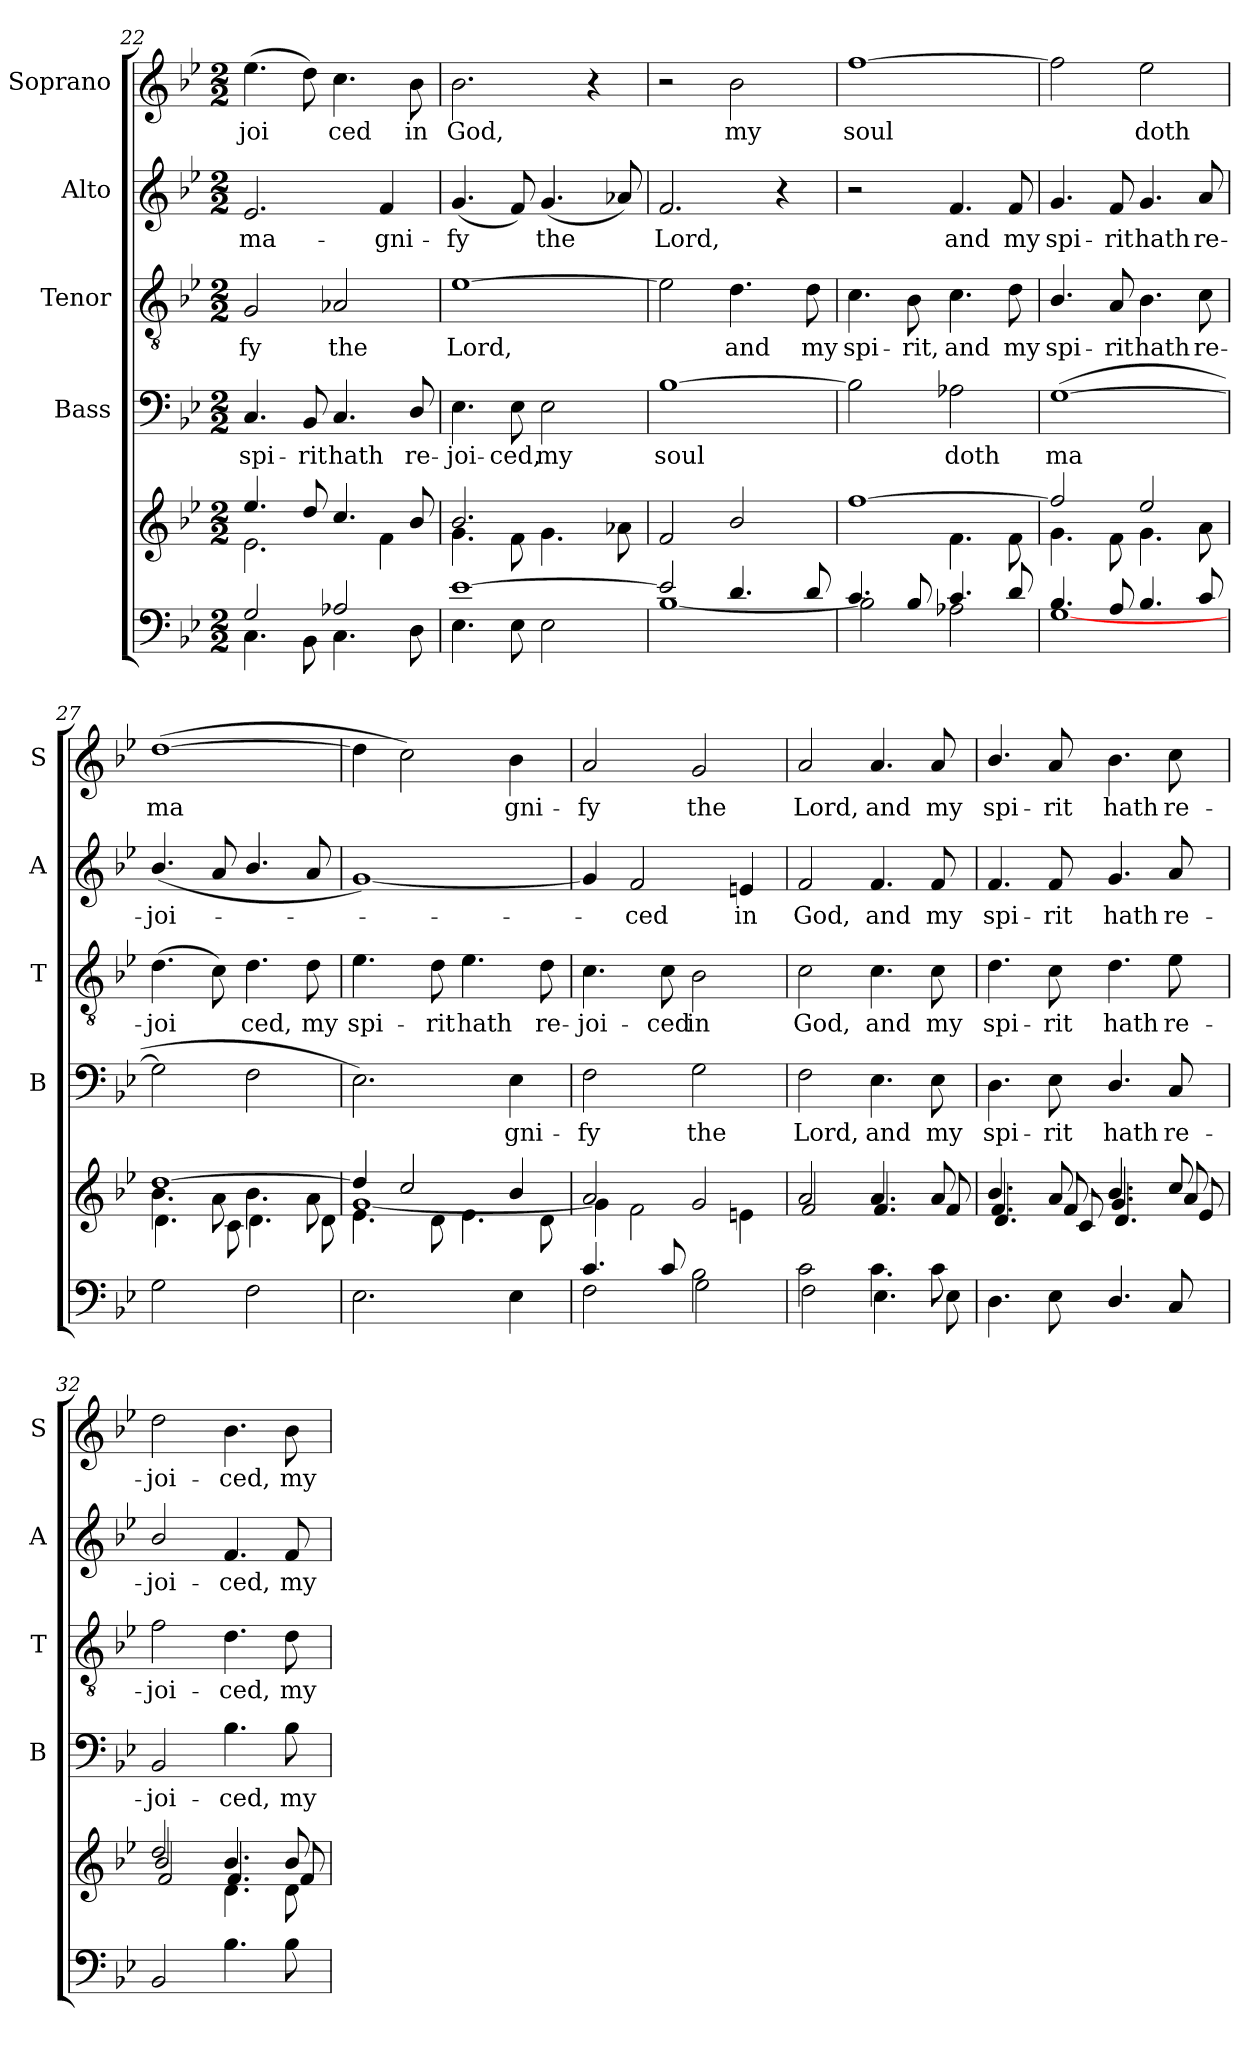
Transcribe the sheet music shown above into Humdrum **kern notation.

**kern	**kern	**kern	**text	**kern	**text	**kern	**text	**kern	**text
*part6	*part5	*part4	*part4	*part3	*part3	*part2	*part2	*part1	*part1
*staff6	*staff5	*staff4	*staff4	*staff3	*staff3	*staff2	*staff2	*staff1	*staff1
*	*	*I"Bass	*	*I"Tenor	*	*I"Alto	*	*I"Soprano	*
*	*	*I'B	*	*I'T	*	*I'A	*	*I'S	*
!!LO:PB:g=z
*clefF4	*clefG2	*clefF4	*	*clefGv2	*	*clefG2	*	*clefG2	*
*k[b-e-]	*k[b-e-]	*k[b-e-]	*	*k[b-e-]	*	*k[b-e-]	*	*k[b-e-]	*
*B-:	*B-:	*B-:	*	*B-:	*	*B-:	*	*B-:	*
*M2/2	*M2/2	*M2/2	*	*M2/2	*	*M2/2	*	*M2/2	*
=22	=22	=22	=22	=22	=22	=22	=22	=22	=22
*^	*^	*	*	*	*	*	*	*	*
!	!	!	!	!	!LO:LY:b	!	!LO:LY:b	!	!LO:LY:b	!	!LO:LY:b
2G/	4.C\	4.ee-/	2.e-\	4.C/	spi-	2G/	-fy	2.e-/	ma-	(>4.ee-\	-joi­
!	!	!	!	!	!LO:LY:b	!	!	!	!	!	!
.	8BB-\	8dd/	.	8BB-/	-rit	.	.	.	.	8dd\)	.
!	!	!	!	!	!LO:LY:b	!	!LO:LY:b	!	!	!	!LO:LY:b
2A-X/	4.C\	4.cc/	.	4.C/	hath	2A-X/	the	.	.	4.cc\	ced
!	!	!	!	!	!	!	!	!	!LO:LY:b	!	!
.	.	.	4f\	.	.	.	.	4f/	-gni-	.	.
!	!	!	!	!	!LO:LY:b	!	!	!	!	!	!LO:LY:b
.	8D\	8b-/	.	8D/	re-	.	.	.	.	8b-\	in
=23	=23	=23	=23	=23	=23	=23	=23	=23	=23	=23	=23
!	!	!	!	!	!LO:LY:b	!	!LO:LY:b	!	!LO:LY:b	!	!LO:LY:b
[>1e-	4.E-\	2.b-/	4.g\	4.E-\	-joi-	[1e-	Lord,	(<4.g/	-fy	2.b-\	God,
!	!	!	!	!	!LO:LY:b	!	!	!	!	!	!
.	8E-\	.	8f\	8E-\	-ced,	.	.	8f/)	.	.	.
!	!	!	!	!	!LO:LY:b	!	!	!	!LO:LY:b	!	!
.	2E-\	.	4.g\	2E-\	my	.	.	(<4.g/	the	.	.
.	.	4ryy	.	.	.	.	.	.	.	4r	.
.	.	.	8a-X\	.	.	.	.	8a-X/)	.	.	.
=24	=24	=24	=24	=24	=24	=24	=24	=24	=24	=24	=24
!	!	!	!	!	!LO:LY:b	!	!	!	!LO:LY:b	!	!
2e-/]	[<1B-	2ryy	2f/	[1B-	soul	2e-\]	.	2.f/	Lord,	2r	.
!	!	!	!	!	!	!	!LO:LY:b	!	!	!	!LO:LY:b
4.d/	.	2b-/	2ryy	.	.	4.d\	and	.	.	2b-\	my
.	.	.	.	.	.	.	.	4r	.	.	.
!	!	!	!	!	!	!	!LO:LY:b	!	!	!	!
8d/	.	.	.	.	.	8d\	my	.	.	.	.
=25	=25	=25	=25	=25	=25	=25	=25	=25	=25	=25	=25
!	!	!	!	!	!	!	!LO:LY:b	!	!	!	!LO:LY:b
4.c/	2B-\]	[>1ff	2ryy	2B-\]	.	4.c\	spi-	2r	.	[1ff	soul
!	!	!	!	!	!	!	!LO:LY:b	!	!	!	!
8B-/	.	.	.	.	.	8B-\	-rit,	.	.	.	.
!	!	!	!	!	!LO:LY:b	!	!LO:LY:b	!	!LO:LY:b	!	!
4.c/	2A-X\	.	4.f\	2A-X\	doth	4.c\	and	4.f/	and	.	.
!	!	!	!	!	!	!	!LO:LY:b	!	!LO:LY:b	!	!
8d/	.	.	8f\	.	.	8d\	my	8f/	my	.	.
=26	=26	=26	=26	=26	=26	=26	=26	=26	=26	=26	=26
!	!	!	!	!	!LO:LY:b	!	!LO:LY:b	!	!LO:LY:b	!	!
4.B-/	[<1G	2ff/]	4.g\	(>[1G	ma­	4.B-/	spi-	4.g/	spi-	2ff\]	.
!	!	!	!	!	!	!	!LO:LY:b	!	!LO:LY:b	!	!
8A/	.	.	8f\	.	.	8A/	-rit	8f/	-rit	.	.
!	!	!	!	!	!	!	!LO:LY:b	!	!LO:LY:b	!	!LO:LY:b
4.B-/	.	2ee-/	4.g\	.	.	4.B-\	hath	4.g/	hath	2ee-\	doth
!	!	!	!	!	!	!	!LO:LY:b	!	!LO:LY:b	!	!
8c/	.	.	8a\	.	.	8c\	re-	8a/	re-	.	.
*v	*v	*	*	*	*	*	*	*	*	*	*
=27	=27	=27	=27	=27	=27	=27	=27	=27	=27	=27
*	*	*^	*	*	*	*	*	*	*	*
!	!	!	!	!	!	!	!LO:LY:b	!	!LO:LY:b	!	!LO:LY:b
2G\	[>1dd	4.b-\	4.d\	2G\]	.	(>4.d\	-joi­	(<4.b-/	-joi-	(>[1dd	ma­
.	.	8a\	8c\	.	.	8c\)	.	8a/	.	.	.
!	!	!	!	!	!	!	!LO:LY:b	!	!	!	!
2F\	.	4.b-\	4.d\	2F\	.	4.d\	ced,	4.b-/	.	.	.
!	!	!	!	!	!	!	!LO:LY:b	!	!	!	!
.	.	8a\	8d\	.	.	8d\	my	8a/	.	.	.
=28	=28	=28	=28	=28	=28	=28	=28	=28	=28	=28	=28
!	!	!	!	!	!	!	!LO:LY:b	!	!	!	!
2.E-\	4dd/]	[<1g	4.e-\	2.E-\)	.	4.e-\	spi-	[1g)	.	4dd\]	.
.	2cc/	.	.	.	.	.	.	.	.	2cc\)	.
!	!	!	!	!	!	!	!LO:LY:b	!	!	!	!
.	.	.	8d\	.	.	8d\	-rit	.	.	.	.
!	!	!	!	!	!	!	!LO:LY:b	!	!	!	!
.	.	.	4.e-\	.	.	4.e-\	hath	.	.	.	.
!	!	!	!	!	!LO:LY:b	!	!	!	!	!	!LO:LY:b
4E-\	4b-/	.	.	4E-\	gni-	.	.	.	.	4b-\	gni-
!	!	!	!	!	!	!	!LO:LY:b	!	!	!	!
.	.	.	8d\	.	.	8d\	re-	.	.	.	.
!!LO:LB:g=z
=29	=29	=29	=29	=29	=29	=29	=29	=29	=29	=29	=29
*^	*	*	*	*	*	*	*	*	*	*	*
!	!	!	!	!	!	!LO:LY:b	!	!LO:LY:b	!	!	!	!LO:LY:b
*	*	*	*v	*v	*	*	*	*	*	*	*	*
4.c/	2F\	2a/	4g\]	2F\	-fy	4.c\	-joi-	4g/]	.	2a/	-fy
!	!	!	!	!	!	!	!	!	!LO:LY:b	!	!
.	.	.	2f\	.	.	.	.	2f/	-ced	.	.
!	!	!	!	!	!	!	!LO:LY:b	!	!	!	!
8c/	.	.	.	.	.	8c\	-ced	.	.	.	.
!	!	!	!	!	!LO:LY:b	!	!LO:LY:b	!	!	!	!LO:LY:b
2B-\	2G\	2g/	.	2G\	the	2B-\	in	.	.	2g/	the
!	!	!	!	!	!	!	!	!	!LO:LY:b	!	!
.	.	.	4en\	.	.	.	.	4en/	in	.	.
=30	=30	=30	=30	=30	=30	=30	=30	=30	=30	=30	=30
!	!	!	!	!	!LO:LY:b	!	!LO:LY:b	!	!LO:LY:b	!	!LO:LY:b
2c\	2F\	2a/	2f/	2F\	Lord,	2c\	God,	2f/	God,	2a/	Lord,
!	!	!	!	!	!LO:LY:b	!	!LO:LY:b	!	!LO:LY:b	!	!LO:LY:b
4.c\	4.E-\	4.a/	4.f/	4.E-\	and	4.c\	and	4.f/	and	4.a/	and
!	!	!	!	!	!LO:LY:b	!	!LO:LY:b	!	!LO:LY:b	!	!LO:LY:b
8c\	8E-\	8a/	8f/	8E-\	my	8c\	my	8f/	my	8a/	my
=31	=31	=31	=31	=31	=31	=31	=31	=31	=31	=31	=31
*	*	*	*^	*	*	*	*	*	*	*	*
!	!	!	!	!	!	!LO:LY:b	!	!LO:LY:b	!	!LO:LY:b	!	!LO:LY:b
*v	*v	*	*	*	*	*	*	*	*	*	*	*
4.D\	4.b-/	4.f/	4.d/	4.D\	spi-	4.d\	spi-	4.f/	spi-	4.b-/	spi-
!	!	!	!	!	!LO:LY:b	!	!LO:LY:b	!	!LO:LY:b	!	!LO:LY:b
8E-\	8a/	8f/	8c/	8E-\	-rit	8c\	-rit	8f/	-rit	8a/	-rit
!	!	!	!	!	!LO:LY:b	!	!LO:LY:b	!	!LO:LY:b	!	!LO:LY:b
4.D/	4.b-/	4.g/	4.d/	4.D/	hath	4.d\	hath	4.g/	hath	4.b-\	hath
!	!	!	!	!	!LO:LY:b	!	!LO:LY:b	!	!LO:LY:b	!	!LO:LY:b
8C/	8cc/	8a/	8e-/	8C/	re-	8e-\	re-	8a/	re-	8cc\	re-
=32	=32	=32	=32	=32	=32	=32	=32	=32	=32	=32	=32
!	!	!	!	!	!LO:LY:b	!	!LO:LY:b	!	!LO:LY:b	!	!LO:LY:b
2BB-/	2dd/	2b-/	2f/	2BB-/	-joi-	2f\	-joi-	2b-/	-joi-	2dd\	-joi-
!	!	!	!	!	!LO:LY:b	!	!LO:LY:b	!	!LO:LY:b	!	!LO:LY:b
4.B-\	4.b-/	4.f/	4.d\	4.B-\	-ced,	4.d\	-ced,	4.f/	-ced,	4.b-\	-ced,
!	!	!	!	!	!LO:LY:b	!	!LO:LY:b	!	!LO:LY:b	!	!LO:LY:b
8B-\	8b-/	8f/	8d\	8B-\	my	8d\	my	8f/	my	8b-\	my
*	*v	*v	*v	*	*	*	*	*	*	*	*
=	=	=	=	=	=	=	=	=	=
*-	*-	*-	*-	*-	*-	*-	*-	*-	*-
